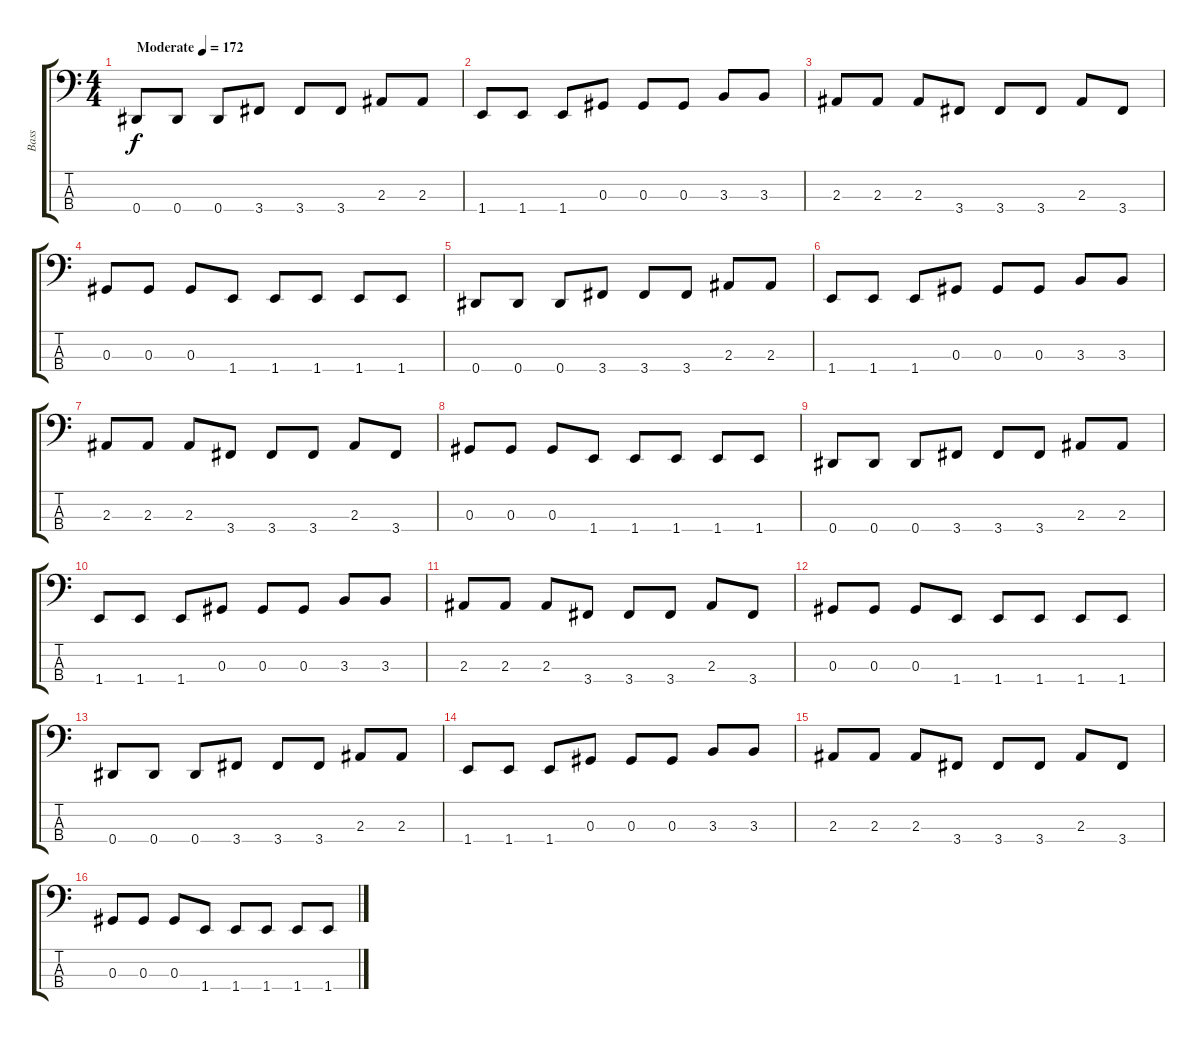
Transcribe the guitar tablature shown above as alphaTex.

\track ("Bass" "Bass") {instrument electricbasspick}
\staff {score tabs}
\tuning (Gb2 Db2 Ab1 Eb1) {hide}
\ts (4 4)
\tempo (172 "Moderate")
\clef f4
\ks c
0.4.8{dy f instrument electricbasspick} 0.4.8 0.4.8 3.4.8 3.4.8 3.4.8 2.3.8 2.3.8 |
1.4.8 1.4.8 1.4.8 0.3.8 0.3.8 0.3.8 3.3.8 3.3.8 |
2.3.8 2.3.8 2.3.8 3.4.8 3.4.8 3.4.8 2.3.8 3.4.8 |
0.3.8 0.3.8 0.3.8 1.4.8 1.4.8 1.4.8 1.4.8 1.4.8 |
0.4.8 0.4.8 0.4.8 3.4.8 3.4.8 3.4.8 2.3.8 2.3.8 |
1.4.8 1.4.8 1.4.8 0.3.8 0.3.8 0.3.8 3.3.8 3.3.8 |
2.3.8 2.3.8 2.3.8 3.4.8 3.4.8 3.4.8 2.3.8 3.4.8 |
0.3.8 0.3.8 0.3.8 1.4.8 1.4.8 1.4.8 1.4.8 1.4.8 |
0.4.8 0.4.8 0.4.8 3.4.8 3.4.8 3.4.8 2.3.8 2.3.8 |
1.4.8 1.4.8 1.4.8 0.3.8 0.3.8 0.3.8 3.3.8 3.3.8 |
2.3.8 2.3.8 2.3.8 3.4.8 3.4.8 3.4.8 2.3.8 3.4.8 |
0.3.8 0.3.8 0.3.8 1.4.8 1.4.8 1.4.8 1.4.8 1.4.8 |
0.4.8 0.4.8 0.4.8 3.4.8 3.4.8 3.4.8 2.3.8 2.3.8 |
1.4.8 1.4.8 1.4.8 0.3.8 0.3.8 0.3.8 3.3.8 3.3.8 |
2.3.8 2.3.8 2.3.8 3.4.8 3.4.8 3.4.8 2.3.8 3.4.8 |
0.3.8 0.3.8 0.3.8 1.4.8 1.4.8 1.4.8 1.4.8 1.4.8
